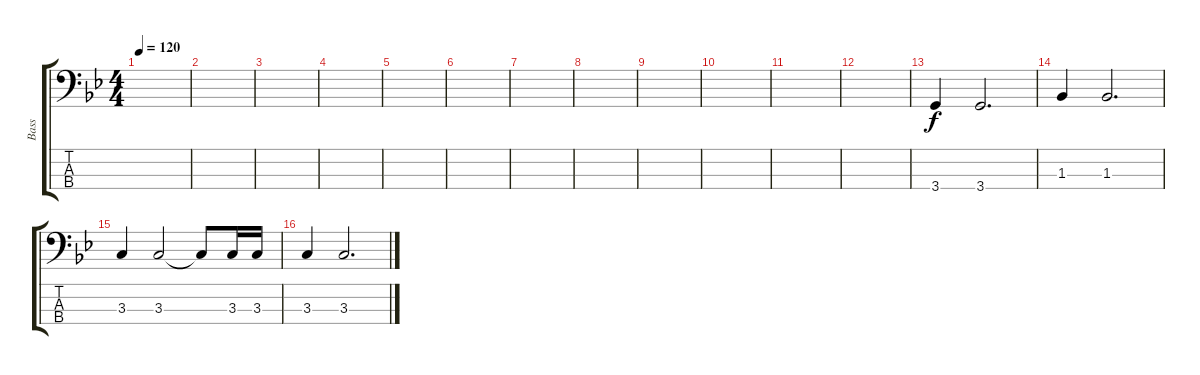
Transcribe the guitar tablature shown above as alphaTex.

\track ("Bass" "Bass") {instrument electricbassfinger}
\staff {score tabs}
\tuning (G2 D2 A1 E1) {hide}
\ts (4 4)
\tempo 120
\clef f4
\ks bb
|
|
|
|
|
|
|
|
|
|
|
|
3.4.4 3.4.2{d} |
1.3.4 1.3.2{d} |
3.3.4 3.3.2 3.3{t}.8 3.3.16 3.3.16 |
3.3.4 3.3.2{d}
